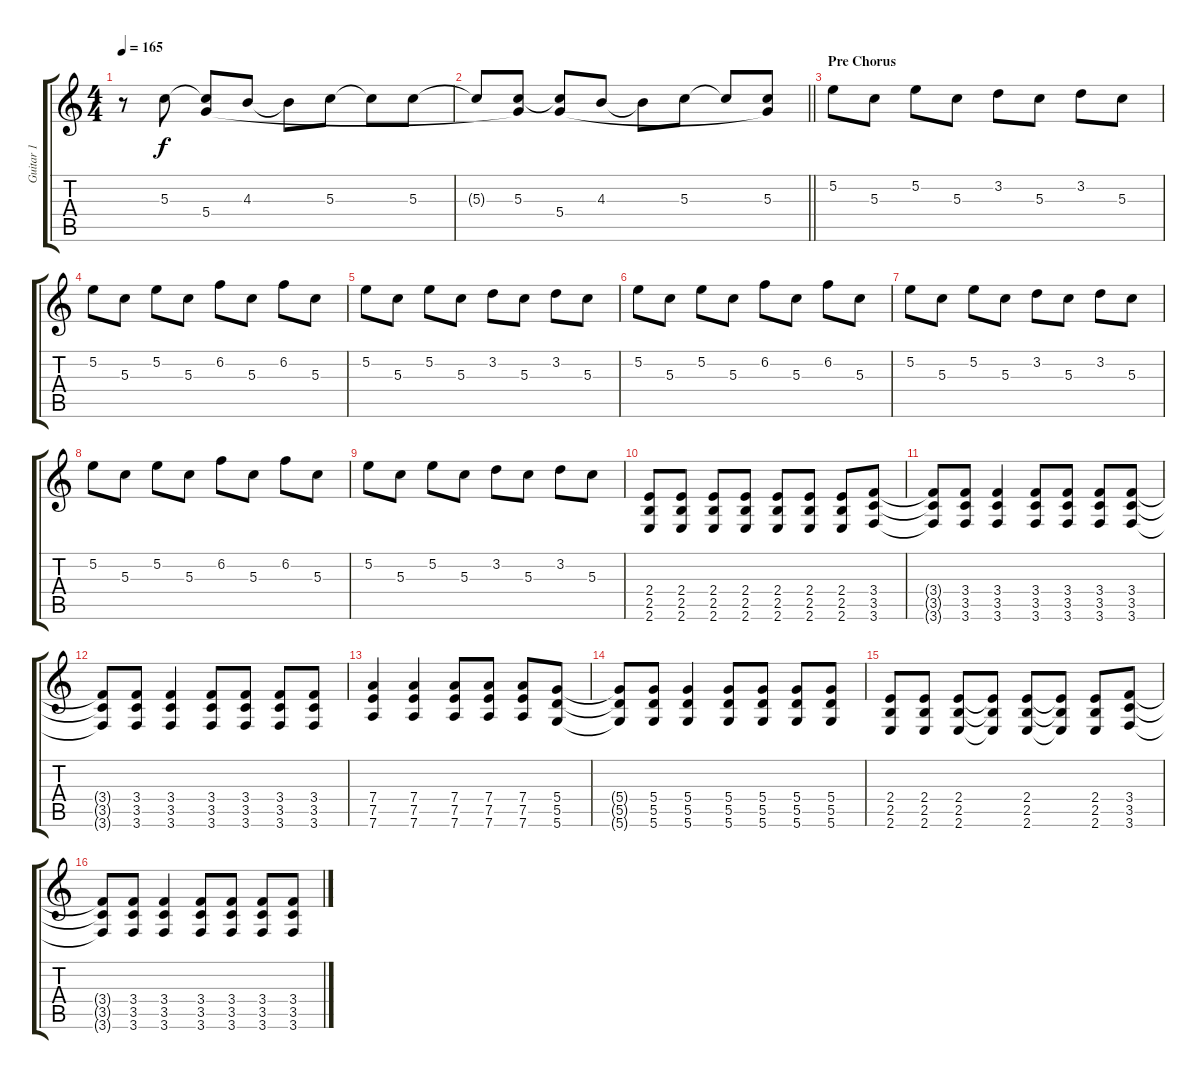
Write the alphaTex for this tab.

\track ("Guitar 1" "Guitar 1") {instrument overdrivenguitar}
\staff {score tabs}
\tuning (E4 B3 G3 D3 A2 D2) {hide}
\ts (4 4)
\tempo 165
\clef g2
\ks c
r.8{dy f volume 11} 5.3.8 (5.3{t} 5.4).8 4.3.8 4.3{t}.8 5.3.8 5.3{t}.8 5.3.8 |
\barLineRight lightlight
5.3{t}.8 (5.3 5.4{t}).8 (5.3{t} 5.4).8 4.3.8 4.3{t}.8 5.3.8 5.3{t}.8 (5.3 5.4{t}).8 |
\section ("" "Pre Chorus")
5.2.8 5.3.8 5.2.8 5.3.8 3.2.8 5.3.8 3.2.8 5.3.8 |
5.2.8 5.3.8 5.2.8 5.3.8 6.2.8 5.3.8 6.2.8 5.3.8 |
5.2.8 5.3.8 5.2.8 5.3.8 3.2.8 5.3.8 3.2.8 5.3.8 |
5.2.8 5.3.8 5.2.8 5.3.8 6.2.8 5.3.8 6.2.8 5.3.8 |
5.2.8 5.3.8 5.2.8 5.3.8 3.2.8 5.3.8 3.2.8 5.3.8 |
5.2.8 5.3.8 5.2.8 5.3.8 6.2.8 5.3.8 6.2.8 5.3.8 |
5.2.8 5.3.8 5.2.8 5.3.8 3.2.8 5.3.8 3.2.8 5.3.8 |
(2.4 2.5 2.6).8{volume 3} (2.4 2.5 2.6).8{volume 10} (2.4 2.5 2.6).8 (2.4 2.5 2.6).8 (2.4 2.5 2.6).8 (2.4 2.5 2.6).8 (2.4 2.5 2.6).8 (3.4 3.5 3.6).8 |
(3.4{t} 3.5{t} 3.6{t}).8 (3.4 3.5 3.6).8 (3.4 3.5 3.6).4 (3.4 3.5 3.6).8 (3.4 3.5 3.6).8 (3.4 3.5 3.6).8 (3.4 3.5 3.6).8 |
(3.4{t} 3.5{t} 3.6{t}).8 (3.4 3.5 3.6).8 (3.4 3.5 3.6).4 (3.4 3.5 3.6).8 (3.4 3.5 3.6).8 (3.4 3.5 3.6).8 (3.4 3.5 3.6).8 |
(7.4 7.5 7.6).4 (7.4 7.5 7.6).4 (7.4 7.5 7.6).8 (7.4 7.5 7.6).8 (7.4 7.5 7.6).8 (5.4 5.5 5.6).8 |
(5.4{t} 5.5{t} 5.6{t}).8 (5.4 5.5 5.6).8 (5.4 5.5 5.6).4 (5.4 5.5 5.6).8 (5.4 5.5 5.6).8 (5.4 5.5 5.6).8 (5.4 5.5 5.6).8 |
(2.4 2.5 2.6).8{instrument electricguitarmuted} (2.4 2.5 2.6).8 (2.4 2.5 2.6).8{instrument overdrivenguitar} (2.4{t} 2.5{t} 2.6{t}).8 (2.4 2.5 2.6).8 (2.4{t} 2.5{t} 2.6{t}).8 (2.4 2.5 2.6).8 (3.4 3.5 3.6).8 |
(3.4{t} 3.5{t} 3.6{t}).8 (3.4 3.5 3.6).8 (3.4 3.5 3.6).4 (3.4 3.5 3.6).8 (3.4 3.5 3.6).8 (3.4 3.5 3.6).8 (3.4 3.5 3.6).8
